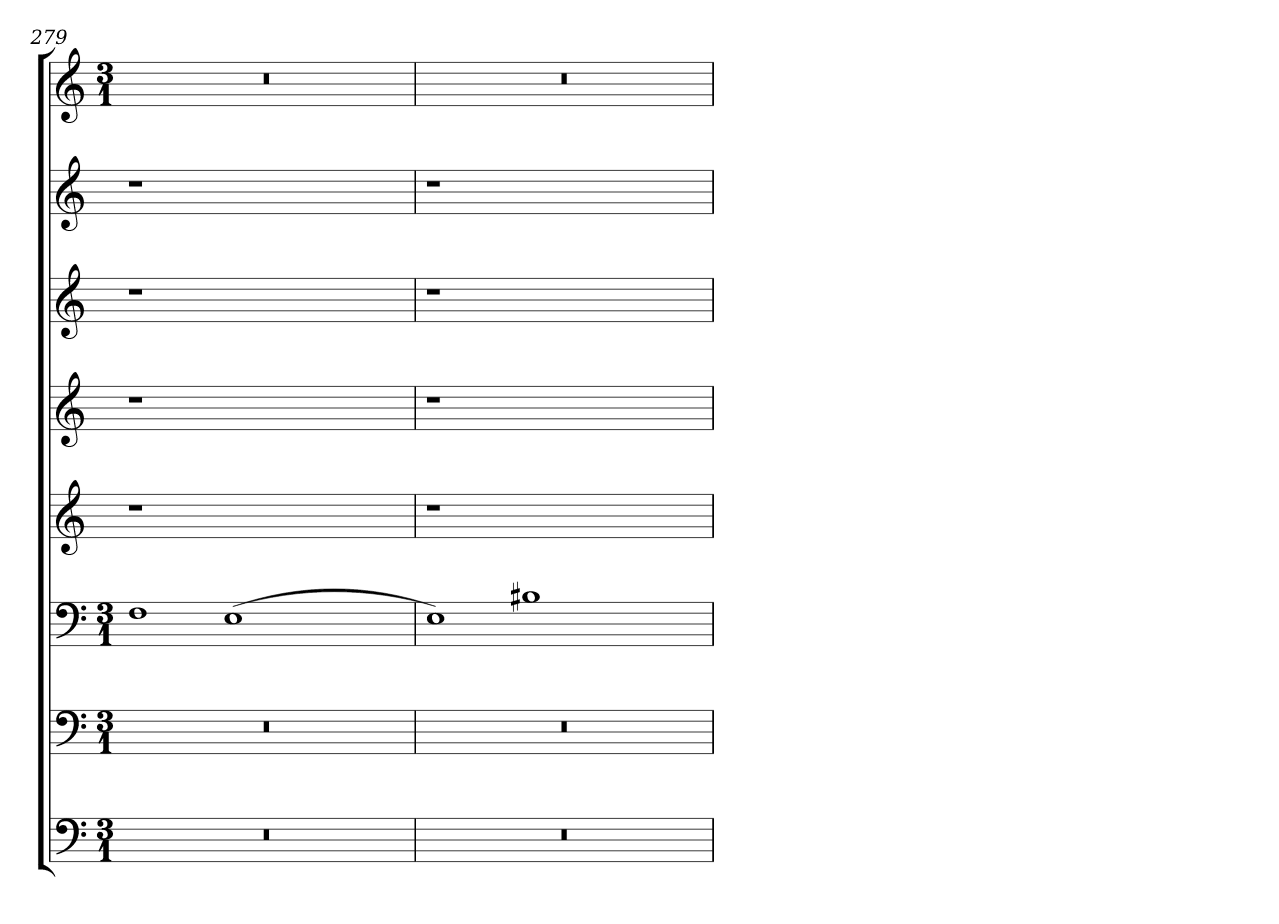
**kern	**kern	**kern	**kern	**kern	**kern	**kern	**kern
*part8	*part7	*part6	*part5	*part4	*part3	*part2	*part1
*staff8	*staff7	*staff6	*staff5	*staff4	*staff3	*staff2	*staff1
*clefF4	*clefF4	*clefF4	*clefG2	*clefG2	*clefG2	*clefG2	*clefG2
*k[]	*k[]	*k[]	*k[]	*k[]	*k[]	*k[]	*k[]
*C:	*C:	*C:	*C:	*C:	*C:	*C:	*C:
*M3/1	*M3/1	*M3/1	*	*	*	*	*M3/1
=279	=279	=279	=279	=279	=279	=279	=279
0.r	0.r	1F>	1r	1r	1r	1r	0.r
.	.	(>1E>	0ryy	0ryy	0ryy	0ryy	.
.	.	1ryy	.	.	.	.	.
=280	=280	=280	=280	=280	=280	=280	=280
0.r	0.r	1E>)	1r	1r	1r	1r	0.r
.	.	1B#>	0ryy	0ryy	0ryy	0ryy	.
.	.	1ryy	.	.	.	.	.
=	=	=	=	=	=	=	=
*-	*-	*-	*-	*-	*-	*-	*-
